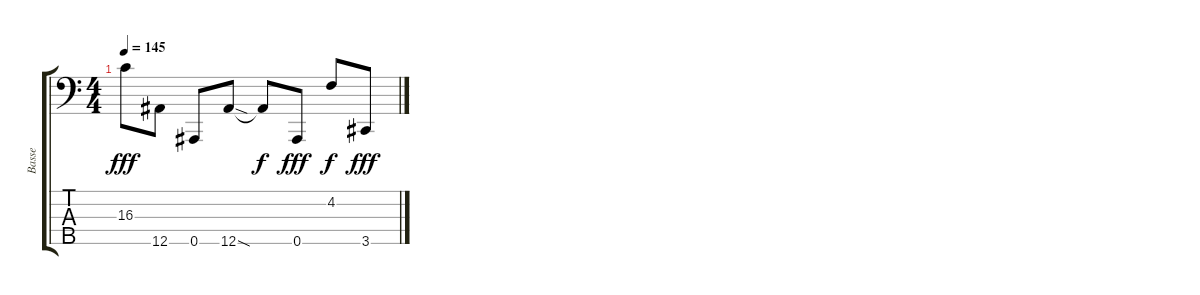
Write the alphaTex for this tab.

\track ("Basse" "Basse") {instrument electricbasspick}
\staff {score tabs}
\tuning (Gb2 Db2 Ab1 Db1 Bb0) {hide}
\ts (4 4)
\tempo 145
\clef f4
\ks c
16.3.8{dy fff} 12.5.8 0.5.8 12.5{sod}.8 12.5{t}.8{dy f} 0.5.8{dy fff} 4.2.8{dy f} 3.5.8{dy fff}
